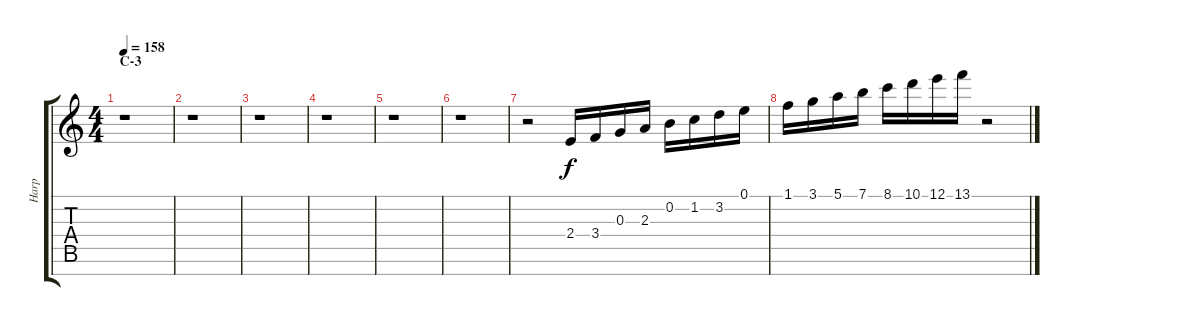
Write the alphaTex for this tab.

\track ("Harp" "Harp") {instrument orchestralharp}
\staff {score tabs}
\tuning (E5 B4 G4 D4 A3 E3 B2) {hide}
\ts (4 4)
\section ("" "C-3")
\tempo 158
\clef g2
\ks c
r.1{dy f} |
r.1 |
r.1 |
r.1 |
r.1 |
r.1 |
r.2 2.4.16 3.4.16 0.3.16 2.3.16 0.2.16 1.2.16 3.2.16 0.1.16 |
1.1.16 3.1.16 5.1.16 7.1.16 8.1.16 10.1.16 12.1.16 13.1.16 r.2
